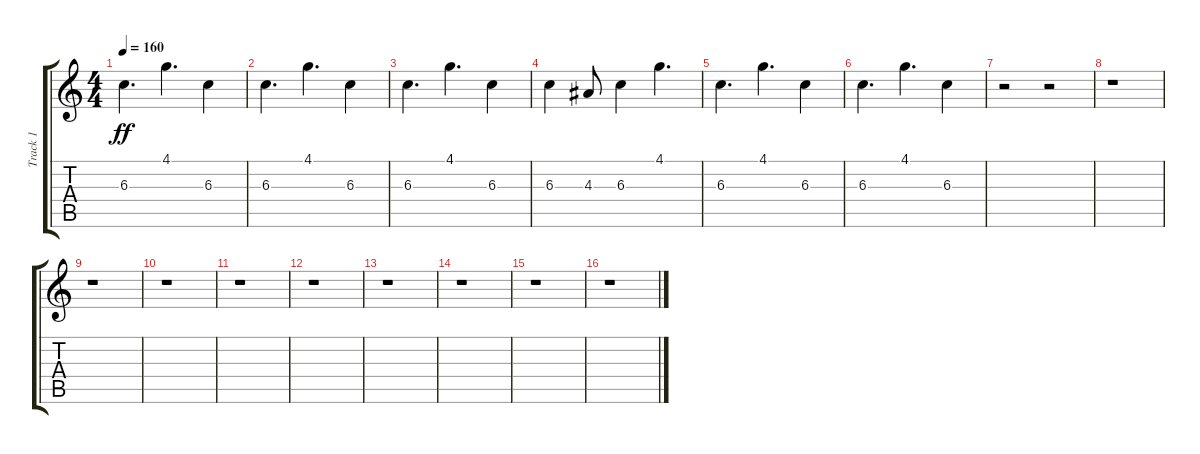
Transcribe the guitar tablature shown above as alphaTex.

\track ("Track 1" "Track 1") {instrument acousticguitarsteel}
\staff {score tabs}
\tuning (Eb4 Bb3 Gb3 Db3 Ab2 Db2) {hide}
\ts (4 4)
\tempo 160
\clef g2
\ks c
6.3.4{d dy ff} 4.1.4{d} 6.3.4 |
6.3.4{d} 4.1.4{d} 6.3.4 |
6.3.4{d} 4.1.4{d} 6.3.4 |
6.3.4 4.3.8 6.3.4 4.1.4{d} |
6.3.4{d} 4.1.4{d} 6.3.4 |
6.3.4{d} 4.1.4{d} 6.3.4 |
r.2 r.2 |
r.1 |
r.1 |
r.1 |
r.1 |
r.1 |
r.1 |
r.1 |
r.1 |
r.1
